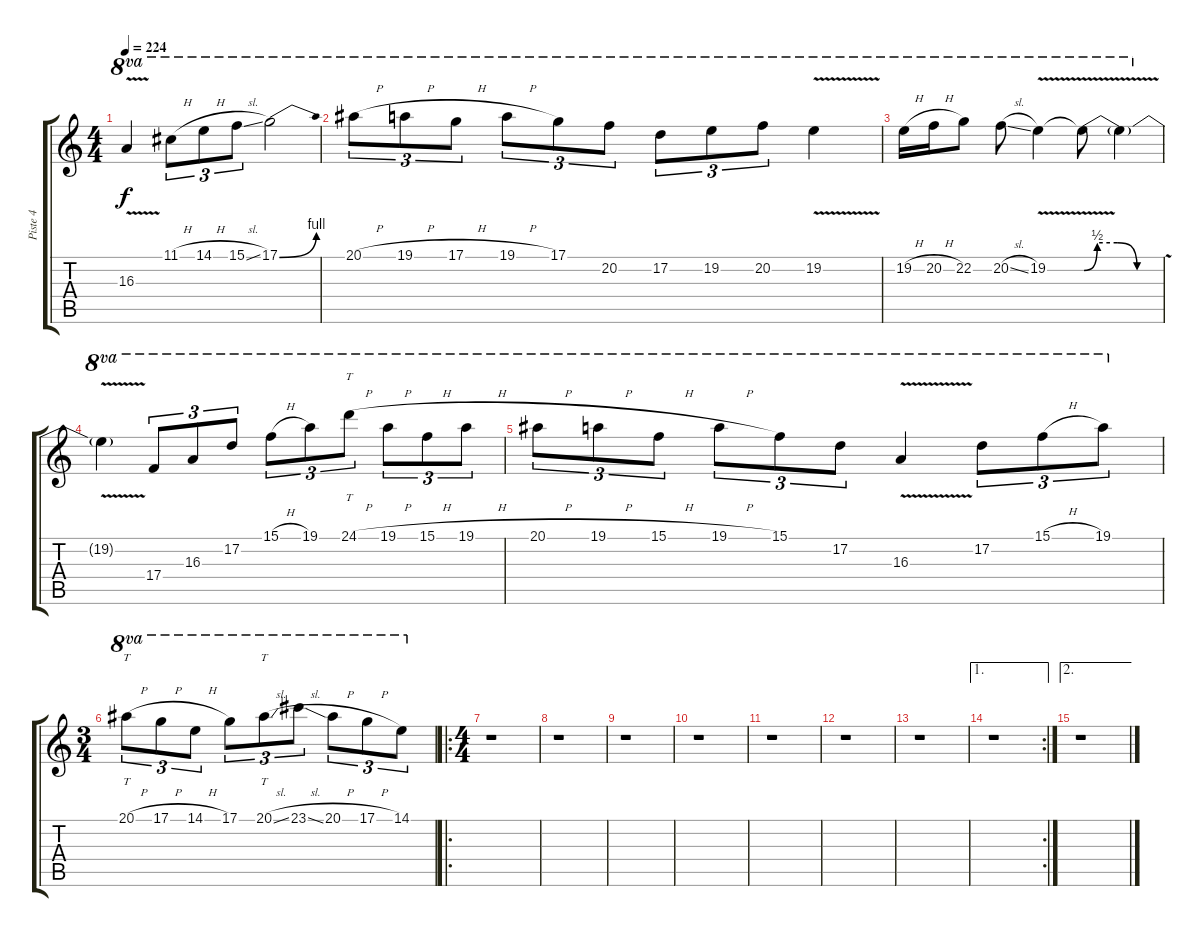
\track ("Piste 4" "Piste 4") {instrument overdrivenguitar}
\staff {score tabs}
\tuning (D4 A3 F3 C3 G2 D2) {hide}
\ts (4 4)
\tempo 224
\clef g2
\ks c
16.3{v}.4{ot 8va dy f} 11.1{h}.8{tu (3 2) ot 8va} 14.1{h}.8{tu (3 2) ot 8va} 15.1{sl}.8{tu (3 2) ot 8va} 17.1{be (bend 0 0 60 4)}.2{ot 8va} |
20.1{h}.8{tu (3 2) ot 8va} 19.1{h}.8{tu (3 2) ot 8va} 17.1{h}.8{tu (3 2) ot 8va} 19.1{h}.8{tu (3 2) ot 8va} 17.1.8{tu (3 2) ot 8va} 20.2.8{tu (3 2) ot 8va} 17.2.8{tu (3 2) ot 8va} 19.2.8{tu (3 2) ot 8va} 20.2.8{tu (3 2) ot 8va} 19.2{v}.4{ot 8va} |
19.2{h}.16{ot 8va} 20.2{h}.16{ot 8va} 22.2.8{ot 8va} 20.2{sl}.8{ot 8va} 19.2{v}.4{ot 8va} 19.2{be (custom 0 0 10 2 25 2 40 0 60 0) t}.8{ot 8va} 19.2{v t}.4{ot 8va} |
19.2{v t}.4{ot 8va} 17.4.8{tu (3 2) ot 8va} 16.3.8{tu (3 2) ot 8va} 17.2.8{tu (3 2) ot 8va} 15.1{h}.8{tu (3 2) ot 8va} 19.1.8{tu (3 2) ot 8va} 24.1{h}.8{tt tu (3 2) ot 8va} 19.1{h}.8{tu (3 2) ot 8va} 15.1{h}.8{tu (3 2) ot 8va} 19.1{h}.8{tu (3 2) ot 8va} |
20.1{h}.8{tu (3 2) ot 8va} 19.1{h}.8{tu (3 2) ot 8va} 15.1{h}.8{tu (3 2) ot 8va} 19.1{h}.8{tu (3 2) ot 8va} 15.1.8{tu (3 2) ot 8va} 17.2.8{tu (3 2) ot 8va} 16.3{v}.4{ot 8va} 17.2.8{tu (3 2) ot 8va} 15.1{h}.8{tu (3 2) ot 8va} 19.1.8{tu (3 2) ot 8va} |
\ts (3 4)
20.1{h}.8{tt tu (3 2) ot 8va} 17.1{h}.8{tu (3 2) ot 8va} 14.1{h}.8{tu (3 2) ot 8va} 17.1.8{tu (3 2) ot 8va} 20.1{sl}.8{tt tu (3 2) ot 8va} 23.1{sl}.8{tu (3 2) ot 8va} 20.1{h}.8{tu (3 2) ot 8va} 17.1{h}.8{tu (3 2) ot 8va} 14.1.8{tu (3 2) ot 8va} |
\ro
\ts (4 4)
r.1 |
r.1 |
r.1 |
r.1 |
r.1 |
r.1 |
r.1 |
\ae 1
\rc 2
r.1 |
\ae 2
r.1
